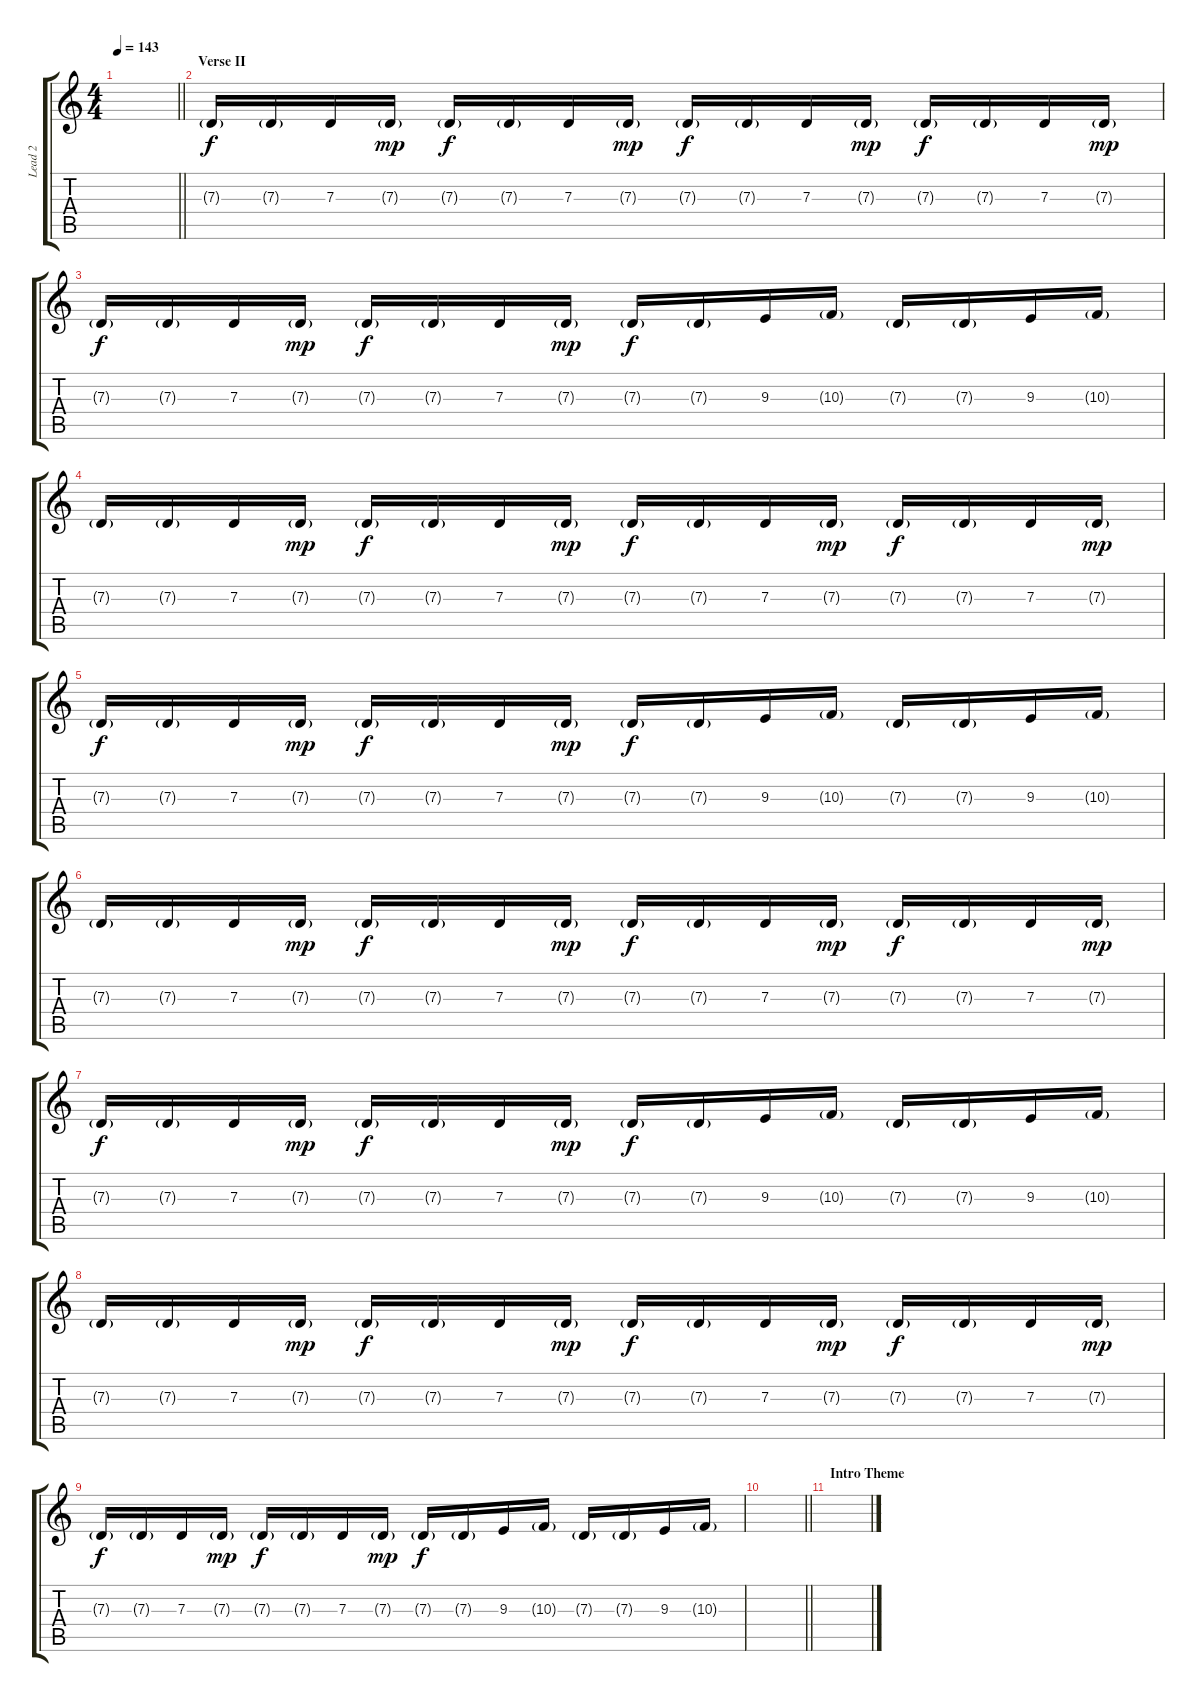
\track ("Lead 2" "Lead 2") {instrument lead1square}
\staff {score tabs}
\tuning (E4 B3 G3 D3 A2 E2) {hide}
\ts (4 4)
\tempo 143
\clef g2
\barLineRight lightlight
\ks c
|
\section ("" "Verse II")
7.3{g}.16{dy f volume 13} 7.3{g}.16 7.3.16 7.3{g}.16{dy mp} 7.3{g}.16{dy f} 7.3{g}.16 7.3.16 7.3{g}.16{dy mp} 7.3{g}.16{dy f} 7.3{g}.16 7.3.16 7.3{g}.16{dy mp} 7.3{g}.16{dy f} 7.3{g}.16 7.3.16 7.3{g}.16{dy mp} |
7.3{g}.16{dy f} 7.3{g}.16 7.3.16 7.3{g}.16{dy mp} 7.3{g}.16{dy f} 7.3{g}.16 7.3.16 7.3{g}.16{dy mp} 7.3{g}.16{dy f} 7.3{g}.16 9.3.16 10.3{g}.16 7.3{g}.16 7.3{g}.16 9.3.16 10.3{g}.16 |
7.3{g}.16 7.3{g}.16 7.3.16 7.3{g}.16{dy mp} 7.3{g}.16{dy f} 7.3{g}.16 7.3.16 7.3{g}.16{dy mp} 7.3{g}.16{dy f} 7.3{g}.16 7.3.16 7.3{g}.16{dy mp} 7.3{g}.16{dy f} 7.3{g}.16 7.3.16 7.3{g}.16{dy mp} |
7.3{g}.16{dy f} 7.3{g}.16 7.3.16 7.3{g}.16{dy mp} 7.3{g}.16{dy f} 7.3{g}.16 7.3.16 7.3{g}.16{dy mp} 7.3{g}.16{dy f} 7.3{g}.16 9.3.16 10.3{g}.16 7.3{g}.16 7.3{g}.16 9.3.16 10.3{g}.16 |
7.3{g}.16 7.3{g}.16 7.3.16 7.3{g}.16{dy mp} 7.3{g}.16{dy f} 7.3{g}.16 7.3.16 7.3{g}.16{dy mp} 7.3{g}.16{dy f} 7.3{g}.16 7.3.16 7.3{g}.16{dy mp} 7.3{g}.16{dy f} 7.3{g}.16 7.3.16 7.3{g}.16{dy mp} |
7.3{g}.16{dy f} 7.3{g}.16 7.3.16 7.3{g}.16{dy mp} 7.3{g}.16{dy f} 7.3{g}.16 7.3.16 7.3{g}.16{dy mp} 7.3{g}.16{dy f} 7.3{g}.16 9.3.16 10.3{g}.16 7.3{g}.16 7.3{g}.16 9.3.16 10.3{g}.16 |
7.3{g}.16 7.3{g}.16 7.3.16 7.3{g}.16{dy mp} 7.3{g}.16{dy f} 7.3{g}.16 7.3.16 7.3{g}.16{dy mp} 7.3{g}.16{dy f} 7.3{g}.16 7.3.16 7.3{g}.16{dy mp} 7.3{g}.16{dy f} 7.3{g}.16 7.3.16 7.3{g}.16{dy mp} |
7.3{g}.16{dy f} 7.3{g}.16 7.3.16 7.3{g}.16{dy mp} 7.3{g}.16{dy f} 7.3{g}.16 7.3.16 7.3{g}.16{dy mp} 7.3{g}.16{dy f} 7.3{g}.16 9.3.16 10.3{g}.16 7.3{g}.16 7.3{g}.16 9.3.16 10.3{g}.16 |
\barLineRight lightlight
|
\section ("" "Intro Theme")
